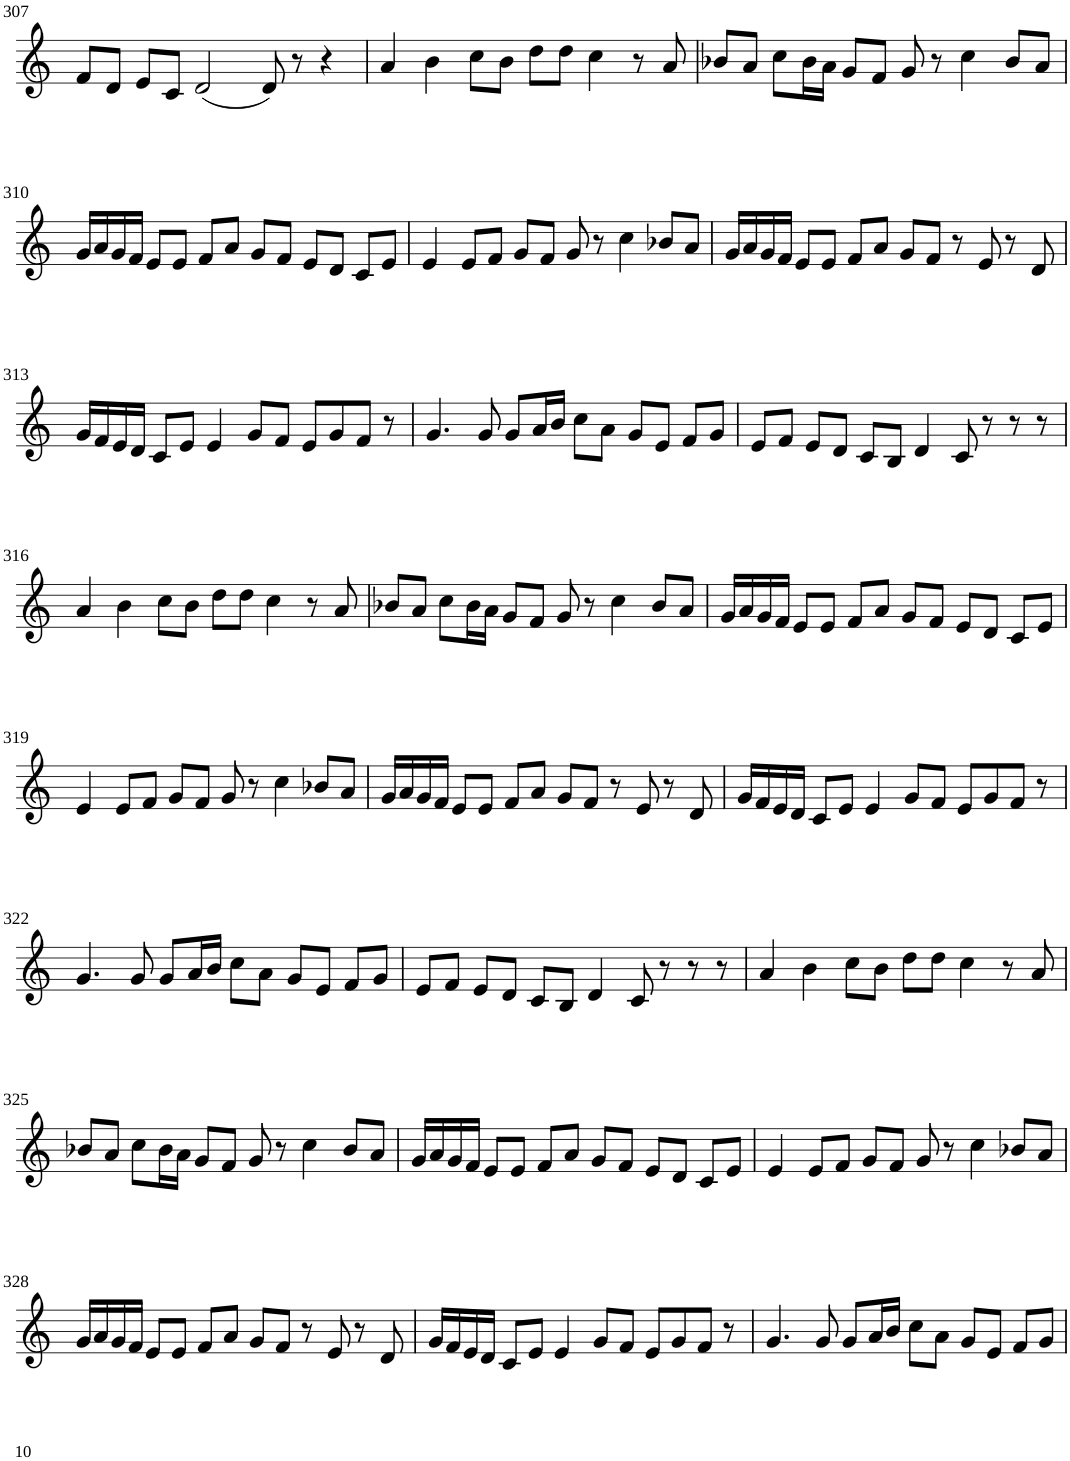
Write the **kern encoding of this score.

**kern
*part1
*staff1
*I"Violin
!!LO:PB:g=z
*clefG2
*k[]
*M6/4
=307
8f/L
8d/J
8e/L
8c/J
(2d/
8d/)
8r
4r
=308
4a/
4b\
8cc\L
8b\J
8dd\L
8dd\J
4cc\
8r
8a/
=309
8b-X/L
8a/J
8cc\L
16b-\L
16a\JJ
8g/L
8f/J
8g/
8r
4cc\
8b-/L
8a/J
!!LO:LB:g=z
=310
16g/LL
16a/
16g/
16f/JJ
8e/L
8e/J
8f/L
8a/J
8g/L
8f/J
8e/L
8d/J
8c/L
8e/J
=311
4e/
8e/L
8f/J
8g/L
8f/J
8g/
8r
4cc\
8b-X/L
8a/J
=312
16g/LL
16a/
16g/
16f/JJ
8e/L
8e/J
8f/L
8a/J
8g/L
8f/J
8r
8e/
8r
8d/
!!LO:LB:g=z
=313
16g/LL
16f/
16e/
16d/JJ
8c/L
8e/J
4e/
8g/L
8f/J
8e/L
8g/
8f/J
8r
=314
4.g/
8g/
8g/L
16a/L
16b/JJ
8cc\L
8a\J
8g/L
8e/J
8f/L
8g/J
=315
8e/L
8f/J
8e/L
8d/J
8c/L
8B/J
4d/
8c/
8r
8r
8r
!!LO:LB:g=z
=316
4a/
4b\
8cc\L
8b\J
8dd\L
8dd\J
4cc\
8r
8a/
=317
8b-X/L
8a/J
8cc\L
16b-\L
16a\JJ
8g/L
8f/J
8g/
8r
4cc\
8b-/L
8a/J
=318
16g/LL
16a/
16g/
16f/JJ
8e/L
8e/J
8f/L
8a/J
8g/L
8f/J
8e/L
8d/J
8c/L
8e/J
!!LO:LB:g=z
=319
4e/
8e/L
8f/J
8g/L
8f/J
8g/
8r
4cc\
8b-X/L
8a/J
=320
16g/LL
16a/
16g/
16f/JJ
8e/L
8e/J
8f/L
8a/J
8g/L
8f/J
8r
8e/
8r
8d/
=321
16g/LL
16f/
16e/
16d/JJ
8c/L
8e/J
4e/
8g/L
8f/J
8e/L
8g/
8f/J
8r
!!LO:LB:g=z
=322
4.g/
8g/
8g/L
16a/L
16b/JJ
8cc\L
8a\J
8g/L
8e/J
8f/L
8g/J
=323
8e/L
8f/J
8e/L
8d/J
8c/L
8B/J
4d/
8c/
8r
8r
8r
=324
4a/
4b\
8cc\L
8b\J
8dd\L
8dd\J
4cc\
8r
8a/
!!LO:LB:g=z
=325
8b-X/L
8a/J
8cc\L
16b-\L
16a\JJ
8g/L
8f/J
8g/
8r
4cc\
8b-/L
8a/J
=326
16g/LL
16a/
16g/
16f/JJ
8e/L
8e/J
8f/L
8a/J
8g/L
8f/J
8e/L
8d/J
8c/L
8e/J
=327
4e/
8e/L
8f/J
8g/L
8f/J
8g/
8r
4cc\
8b-X/L
8a/J
!!LO:LB:g=z
=328
16g/LL
16a/
16g/
16f/JJ
8e/L
8e/J
8f/L
8a/J
8g/L
8f/J
8r
8e/
8r
8d/
=329
16g/LL
16f/
16e/
16d/JJ
8c/L
8e/J
4e/
8g/L
8f/J
8e/L
8g/
8f/J
8r
=330
4.g/
8g/
8g/L
16a/L
16b/JJ
8cc\L
8a\J
8g/L
8e/J
8f/L
8g/J
=
*-
